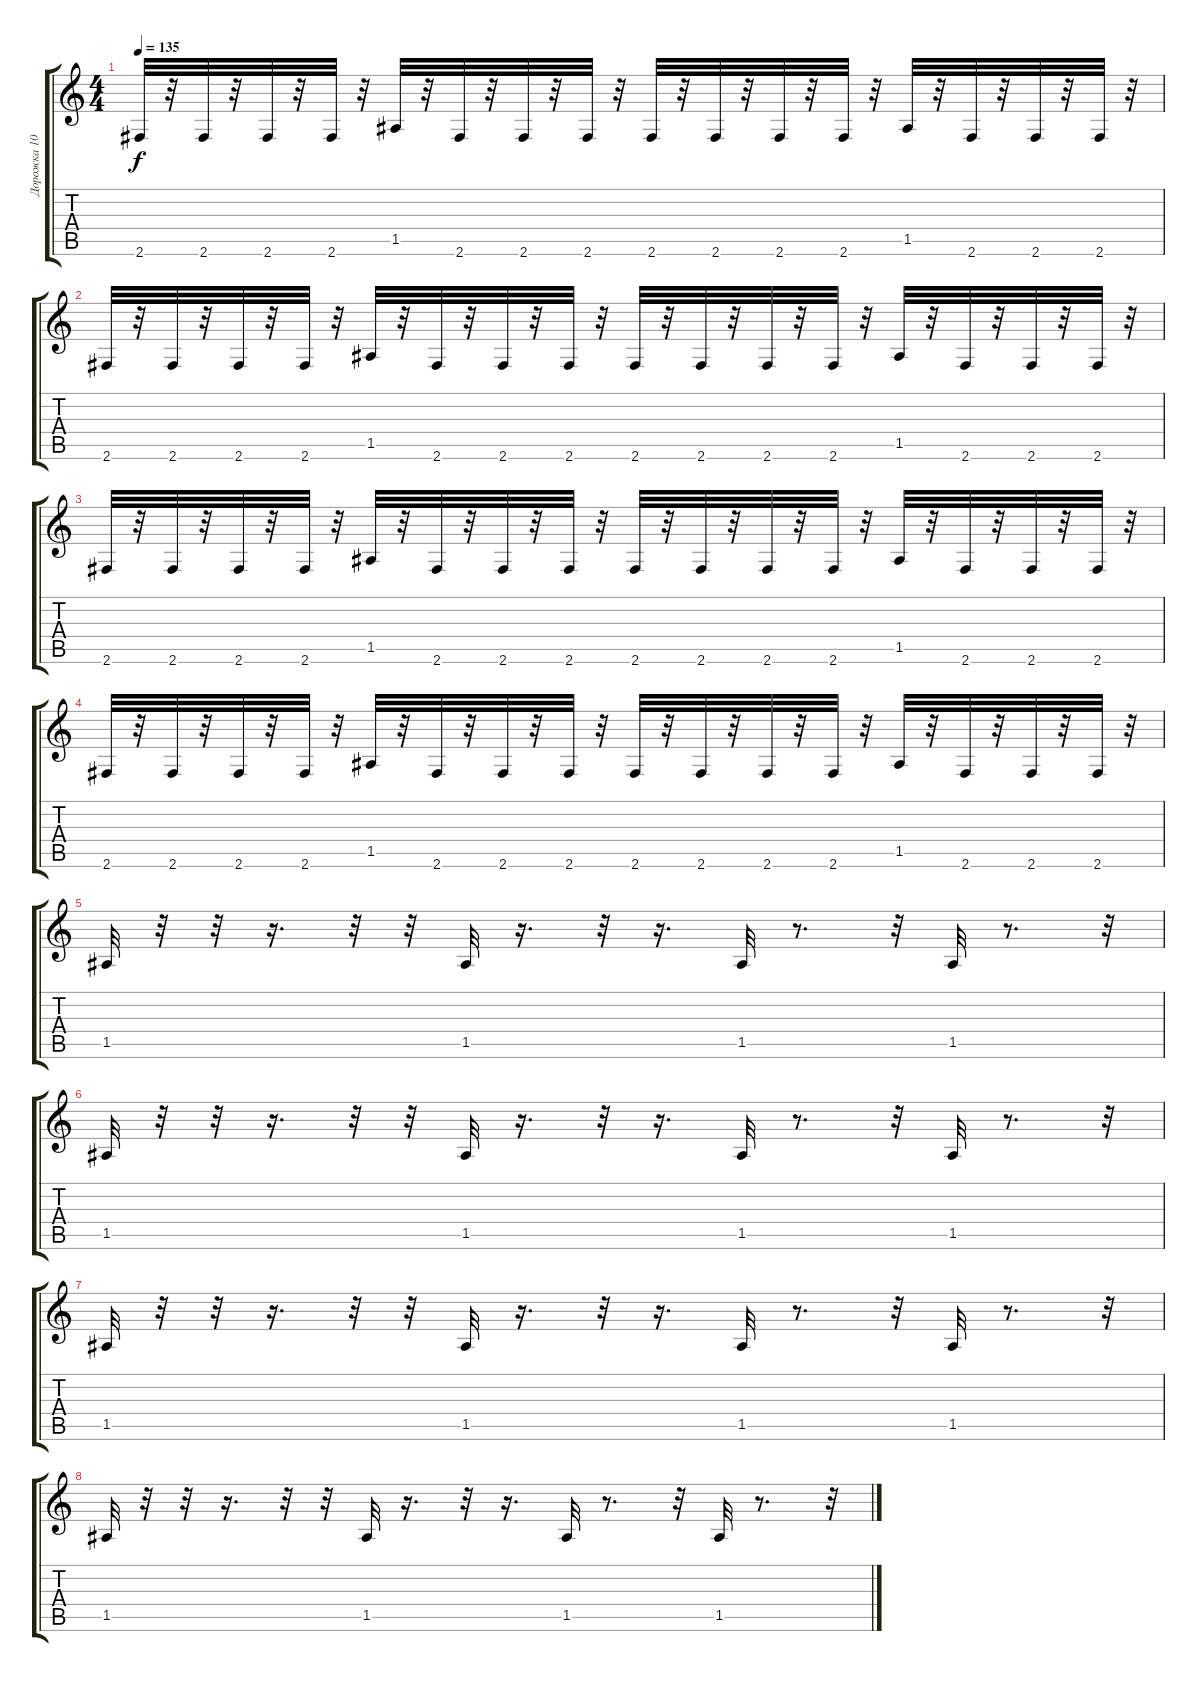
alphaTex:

\track ("Дорожка 10" "Дорожка 10") {instrument acousticguitarnylon}
\staff {score tabs}
\tuning (E4 B3 G3 D3 A2 E2) {hide}
\ts (4 4)
\tempo 135
\clef g2
\ks c
2.6.32{dy f} r.32 2.6.32 r.32 2.6.32 r.32 2.6.32 r.32 1.5.32 r.32 2.6.32 r.32 2.6.32 r.32 2.6.32 r.32 2.6.32 r.32 2.6.32 r.32 2.6.32 r.32 2.6.32 r.32 1.5.32 r.32 2.6.32 r.32 2.6.32 r.32 2.6.32 r.32 |
2.6.32 r.32 2.6.32 r.32 2.6.32 r.32 2.6.32 r.32 1.5.32 r.32 2.6.32 r.32 2.6.32 r.32 2.6.32 r.32 2.6.32 r.32 2.6.32 r.32 2.6.32 r.32 2.6.32 r.32 1.5.32 r.32 2.6.32 r.32 2.6.32 r.32 2.6.32 r.32 |
2.6.32 r.32 2.6.32 r.32 2.6.32 r.32 2.6.32 r.32 1.5.32 r.32 2.6.32 r.32 2.6.32 r.32 2.6.32 r.32 2.6.32 r.32 2.6.32 r.32 2.6.32 r.32 2.6.32 r.32 1.5.32 r.32 2.6.32 r.32 2.6.32 r.32 2.6.32 r.32 |
2.6.32 r.32 2.6.32 r.32 2.6.32 r.32 2.6.32 r.32 1.5.32 r.32 2.6.32 r.32 2.6.32 r.32 2.6.32 r.32 2.6.32 r.32 2.6.32 r.32 2.6.32 r.32 2.6.32 r.32 1.5.32 r.32 2.6.32 r.32 2.6.32 r.32 2.6.32 r.32 |
1.5.32 r.32 r.32 r.16{d} r.32 r.32 1.5.32 r.16{d} r.32 r.16{d} 1.5.32 r.8{d} r.32 1.5.32 r.8{d} r.32 |
1.5.32 r.32 r.32 r.16{d} r.32 r.32 1.5.32 r.16{d} r.32 r.16{d} 1.5.32 r.8{d} r.32 1.5.32 r.8{d} r.32 |
1.5.32 r.32 r.32 r.16{d} r.32 r.32 1.5.32 r.16{d} r.32 r.16{d} 1.5.32 r.8{d} r.32 1.5.32 r.8{d} r.32 |
1.5.32 r.32 r.32 r.16{d} r.32 r.32 1.5.32 r.16{d} r.32 r.16{d} 1.5.32 r.8{d} r.32 1.5.32 r.8{d} r.32
